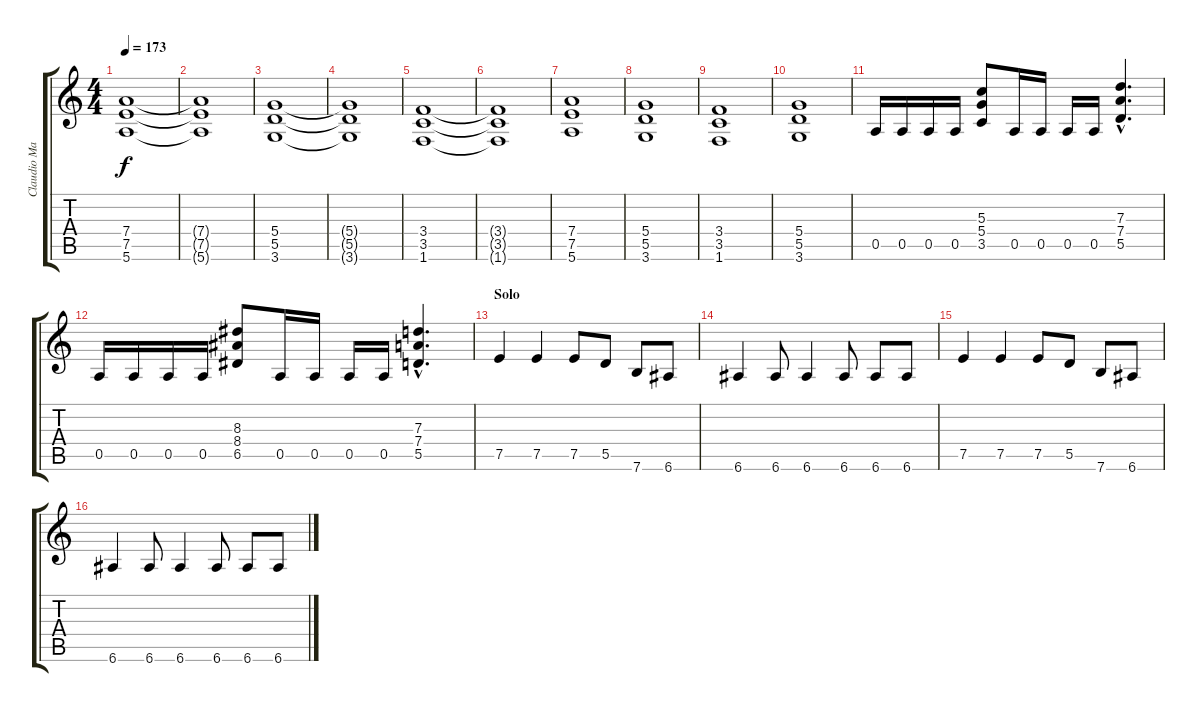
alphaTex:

\track ("Claudio Marciello (Gtr 2)" "Claudio Ma") {instrument overdrivenguitar}
\staff {score tabs}
\tuning (E4 B3 G3 D3 A2 E2) {hide}
\ts (4 4)
\tempo 173
\clef g2
\ks c
(7.4 7.5 5.6).1{dy f} |
(7.4{t} 7.5{t} 5.6{t}).1 |
(5.4 5.5 3.6).1 |
(5.4{t} 5.5{t} 3.6{t}).1 |
(3.4 3.5 1.6).1 |
(3.4{t} 3.5{t} 1.6{t}).1 |
(7.4 7.5 5.6).1 |
(5.4 5.5 3.6).1 |
(3.4 3.5 1.6).1 |
(5.4 5.5 3.6).1 |
0.5.16 0.5.16 0.5.16 0.5.16 (5.3 5.4 3.5).8 0.5.16 0.5.16 0.5.16 0.5.16 (7.3{hac} 7.4{hac} 5.5{hac}).4{d} |
0.5.16 0.5.16 0.5.16 0.5.16 (8.3 8.4 6.5).8 0.5.16 0.5.16 0.5.16 0.5.16 (7.3{hac} 7.4{hac} 5.5{hac}).4{d} |
\section ("" "Solo")
7.5.4 7.5.4 7.5.8 5.5.8 7.6.8 6.6.8 |
6.6.4 6.6.8 6.6.4 6.6.8 6.6.8 6.6.8 |
7.5.4 7.5.4 7.5.8 5.5.8 7.6.8 6.6.8 |
6.6.4 6.6.8 6.6.4 6.6.8 6.6.8 6.6.8
